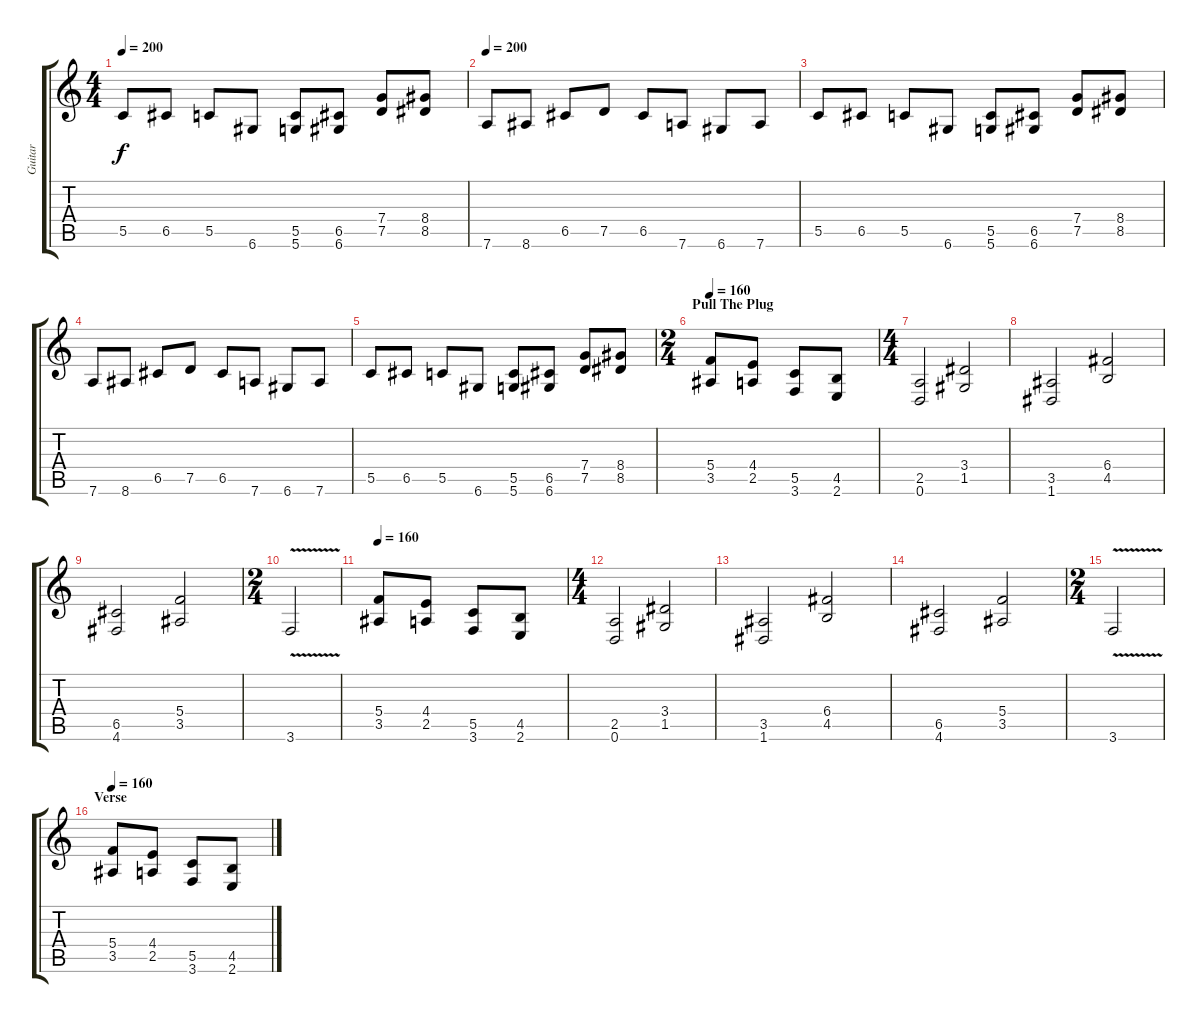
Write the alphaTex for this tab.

\track ("Guitar" "Guitar") {instrument distortionguitar}
\staff {score tabs}
\tuning (D4 A3 F3 C3 G2 D2) {hide}
\ts (4 4)
\tempo 200
\clef g2
\ks c
5.5.8{dy f} 6.5.8 5.5.8 6.6.8 (5.5 5.6).8 (6.5 6.6).8 (7.4 7.5).8 (8.4 8.5).8 |
\tempo 200
7.6.8 8.6.8 6.5.8 7.5.8 6.5.8 7.6.8 6.6.8 7.6.8 |
5.5.8 6.5.8 5.5.8 6.6.8 (5.5 5.6).8 (6.5 6.6).8 (7.4 7.5).8 (8.4 8.5).8 |
7.6.8 8.6.8 6.5.8 7.5.8 6.5.8 7.6.8 6.6.8 7.6.8 |
5.5.8 6.5.8 5.5.8 6.6.8 (5.5 5.6).8 (6.5 6.6).8 (7.4 7.5).8 (8.4 8.5).8 |
\ts (2 4)
\section ("" "Pull The Plug")
\tempo 160
(5.4 3.5).8 (4.4 2.5).8 (5.5 3.6).8 (4.5 2.6).8 |
\ts (4 4)
(2.5 0.6).2 (3.4 1.5).2 |
(3.5 1.6).2 (6.4 4.5).2 |
(6.5 4.6).2 (5.4 3.5).2 |
\ts (2 4)
3.6{v}.2 |
\tempo 160
(5.4 3.5).8 (4.4 2.5).8 (5.5 3.6).8 (4.5 2.6).8 |
\ts (4 4)
(2.5 0.6).2 (3.4 1.5).2 |
(3.5 1.6).2 (6.4 4.5).2 |
(6.5 4.6).2 (5.4 3.5).2 |
\ts (2 4)
3.6{v}.2 |
\section ("" "Verse")
\tempo 160
(5.4 3.5).8 (4.4 2.5).8 (5.5 3.6).8 (4.5 2.6).8
